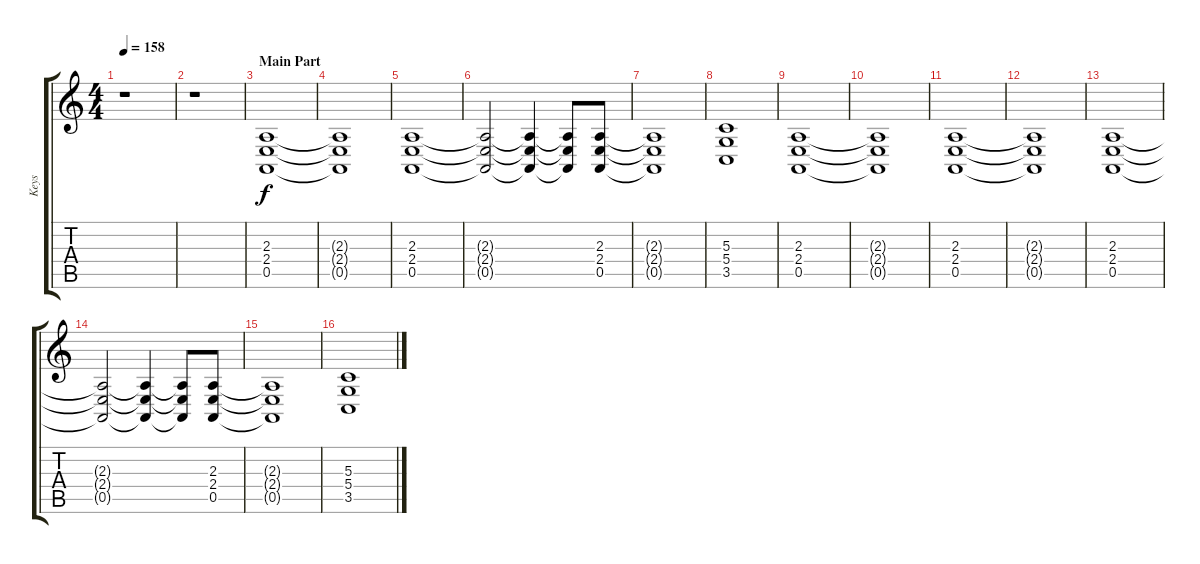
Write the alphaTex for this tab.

\track ("Keys" "Keys") {instrument drawbarorgan}
\staff {score tabs}
\tuning (E4 B3 G3 D3 A2 E2) {hide}
\ts (4 4)
\tempo 158
\clef g2
\ks c
r.1{dy f} |
r.1 |
\section ("" "Main Part")
(2.3 2.4 0.5).1{volume 8} |
(2.3{t} 2.4{t} 0.5{t}).1 |
(2.3 2.4 0.5).1 |
(2.3{t} 2.4{t} 0.5{t}).2 (2.3{t} 2.4{t} 0.5{t}).4 (2.3{t} 2.4{t} 0.5{t}).8 (2.3 2.4 0.5).8 |
(2.3{t} 2.4{t} 0.5{t}).1 |
(5.3 5.4 3.5).1 |
(2.3 2.4 0.5).1 |
(2.3{t} 2.4{t} 0.5{t}).1 |
(2.3 2.4 0.5).1 |
(2.3{t} 2.4{t} 0.5{t}).1 |
(2.3 2.4 0.5).1 |
(2.3{t} 2.4{t} 0.5{t}).2 (2.3{t} 2.4{t} 0.5{t}).4 (2.3{t} 2.4{t} 0.5{t}).8 (2.3 2.4 0.5).8 |
(2.3{t} 2.4{t} 0.5{t}).1 |
(5.3 5.4 3.5).1
